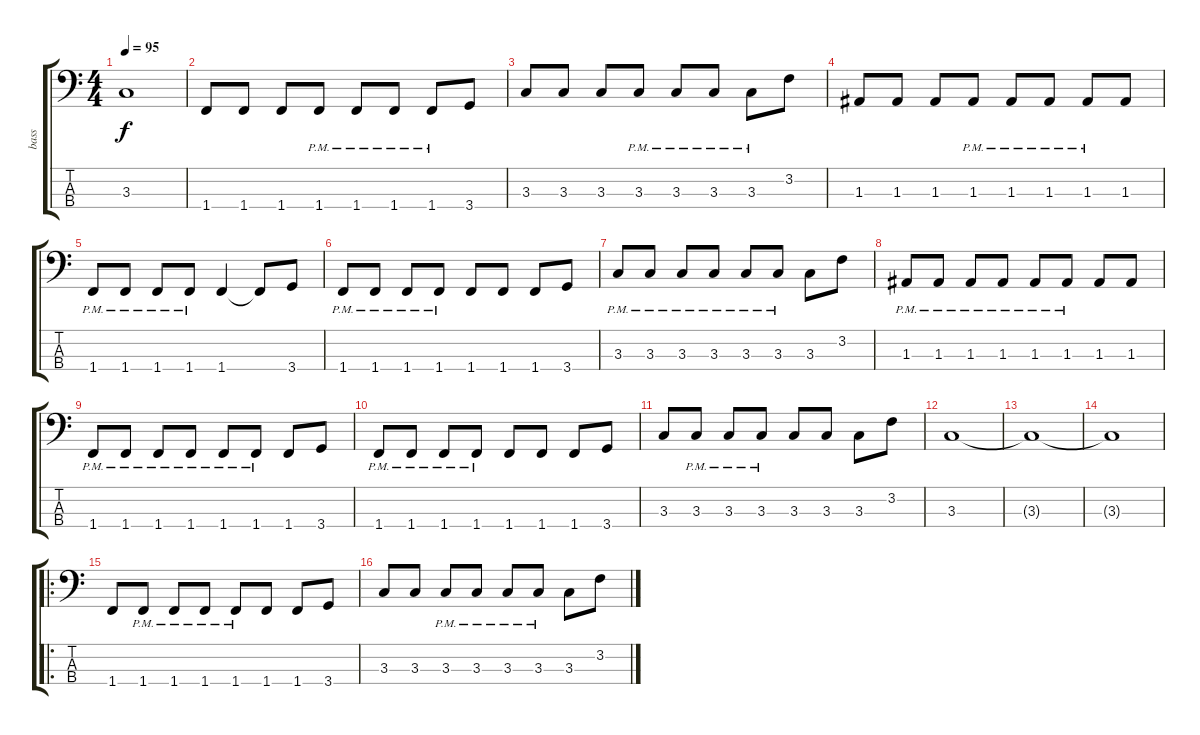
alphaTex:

\track ("bass" "bass") {instrument electricbassfinger}
\staff {score tabs}
\tuning (G2 D2 A1 E1) {hide}
\ts (4 4)
\tempo 95
\clef f4
\ks c
3.3.1{dy f} |
1.4.8 1.4.8 1.4.8 1.4{pm}.8 1.4{pm}.8 1.4{pm}.8 1.4{pm}.8 3.4.8 |
3.3.8 3.3.8 3.3.8 3.3{pm}.8 3.3{pm}.8 3.3{pm}.8 3.3{pm}.8 3.2.8 |
1.3.8 1.3.8 1.3.8 1.3{pm}.8 1.3{pm}.8 1.3{pm}.8 1.3{pm}.8 1.3.8 |
1.4{pm}.8 1.4{pm}.8 1.4{pm}.8 1.4{pm}.8 1.4.4 1.4{t}.8 3.4.8 |
1.4{pm}.8 1.4{pm}.8 1.4{pm}.8 1.4{pm}.8 1.4.8 1.4.8 1.4.8 3.4.8 |
3.3{pm}.8 3.3{pm}.8 3.3{pm}.8 3.3{pm}.8 3.3{pm}.8 3.3{pm}.8 3.3.8 3.2.8 |
1.3{pm}.8 1.3{pm}.8 1.3{pm}.8 1.3{pm}.8 1.3{pm}.8 1.3{pm}.8 1.3.8 1.3.8 |
1.4{pm}.8 1.4{pm}.8 1.4{pm}.8 1.4{pm}.8 1.4{pm}.8 1.4{pm}.8 1.4.8 3.4.8 |
1.4{pm}.8 1.4{pm}.8 1.4{pm}.8 1.4{pm}.8 1.4.8 1.4.8 1.4.8 3.4.8 |
3.3.8 3.3{pm}.8 3.3{pm}.8 3.3{pm}.8 3.3.8 3.3.8 3.3.8 3.2.8 |
3.3.1 |
3.3{t}.1 |
3.3{t}.1 |
\ro
1.4.8 1.4{pm}.8 1.4{pm}.8 1.4{pm}.8 1.4{pm}.8 1.4.8 1.4.8 3.4.8 |
3.3.8 3.3.8 3.3{pm}.8 3.3{pm}.8 3.3{pm}.8 3.3{pm}.8 3.3.8 3.2.8
